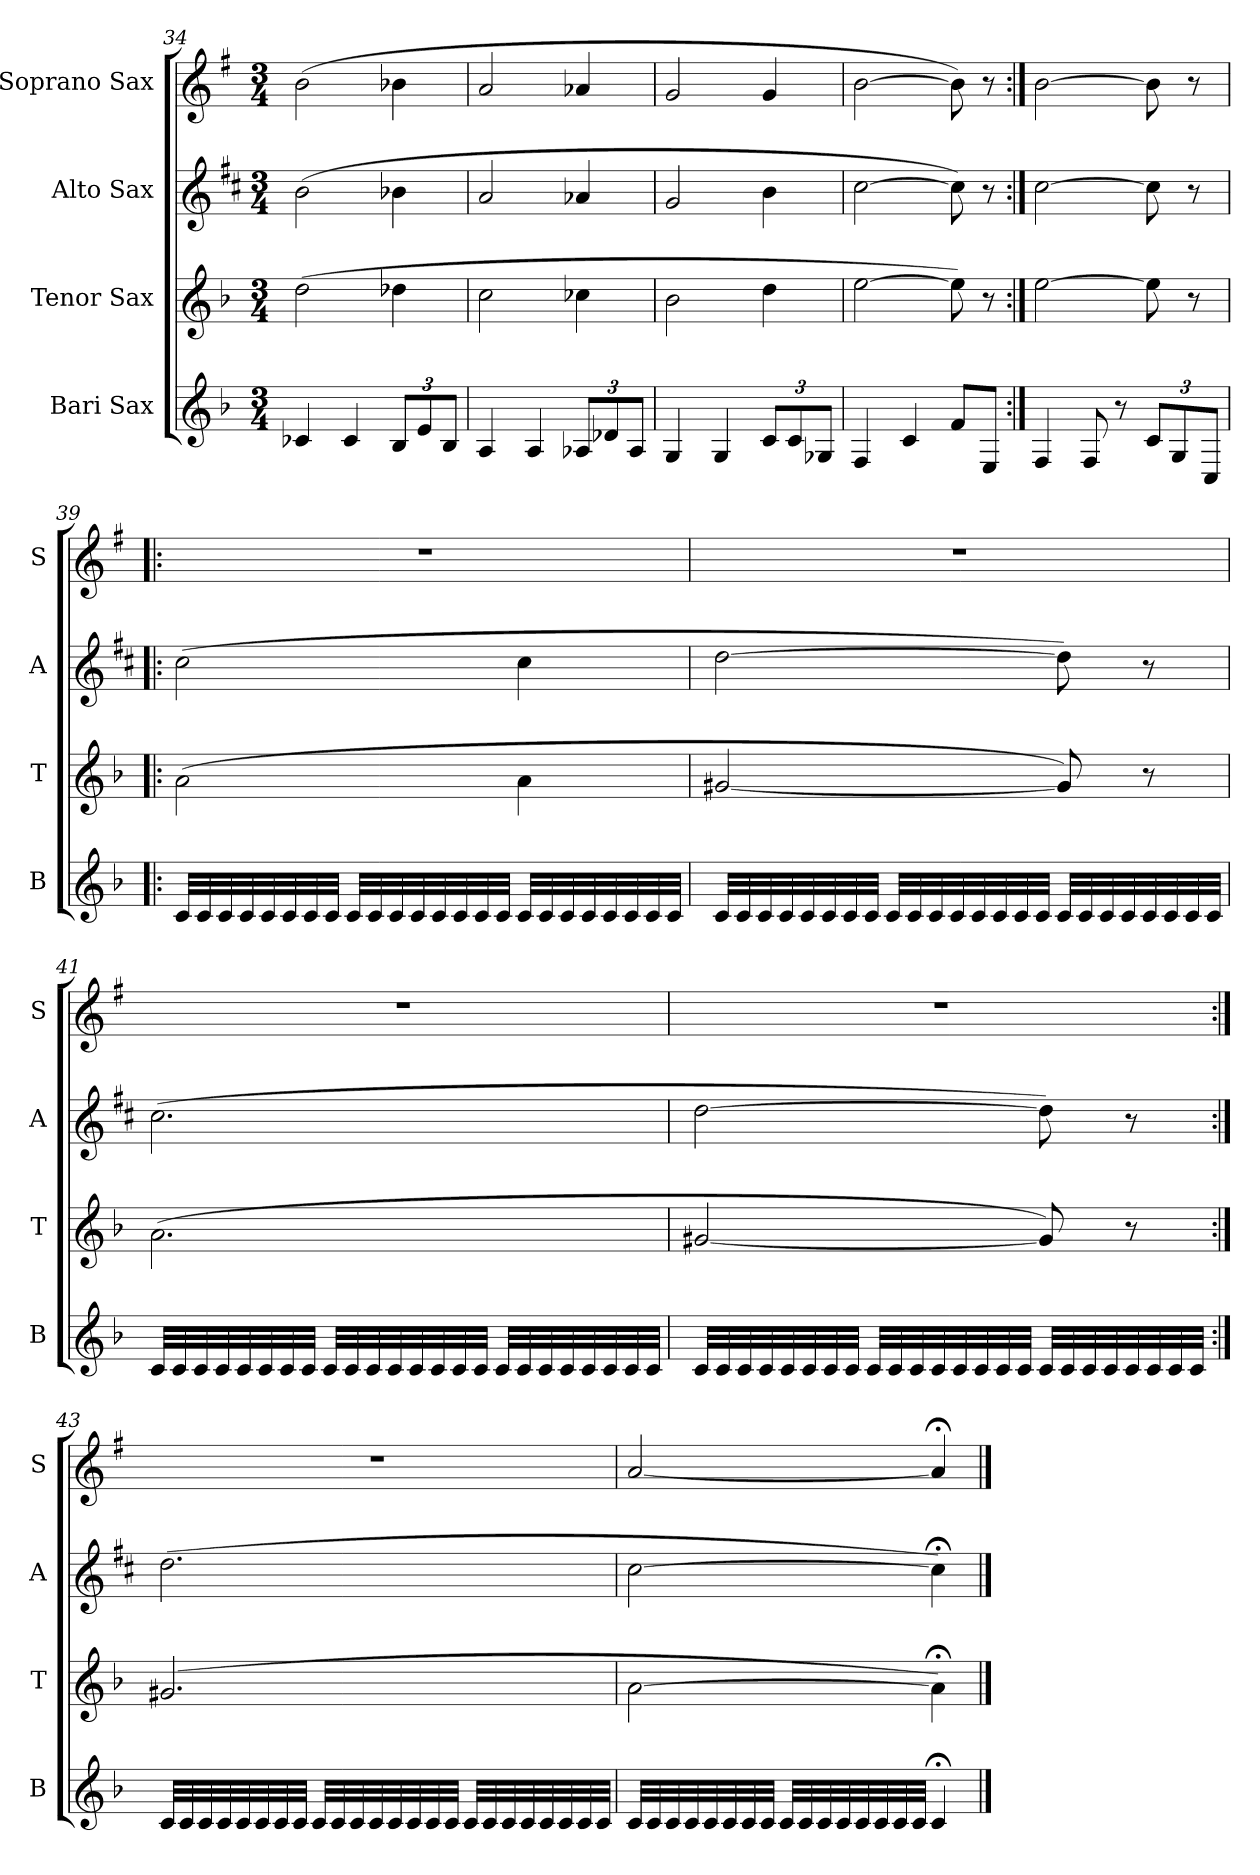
**kern	**kern	**kern	**kern
*part4	*part3	*part2	*part1
*staff4	*staff3	*staff2	*staff1
*I"Bari Sax	*I"Tenor Sax	*I"Alto Sax	*I"Soprano Sax
*I'B	*I'T	*I'A	*I'S
*clefG2	*clefG2	*clefG2	*clefG2
*ITrd12c21	*ITrd8c14	*ITrd5c9	*ITrd1c2
*k[b-]	*k[b-]	*k[b-]	*k[b-]
*F:	*F:	*F:	*F:
*M3/4	*M3/4	*M3/4	*M3/4
=34	=34	=34	=34
4C-X/	(<2d\	(>2d\	(>2a\
4C-/	.	.	.
12BB-/L	4d-X\	4d-X\	4a-X\
12E/	.	.	.
12BB-/J	.	.	.
=35	=35	=35	=35
4AA/	2c\	2c/	2g/
4AA/	.	.	.
12AA-X/L	4c-X\	4c-X/	4g-X/
12D-X/	.	.	.
12AA-/J	.	.	.
=36	=36	=36	=36
4GG/	2B-\	2B-/	2f/
4GG/	.	.	.
12C/L	4d\	4d\	4f/
12C/	.	.	.
12GG-X/J	.	.	.
=37	=37	=37	=37
4FF/	[2e\	[2e\	[2a\
4C/	.	.	.
8F/L	8e\])	8e\])	8a\])
8EE/J	8r	8r	8r
=38:|!	=38:|!	=38:|!	=38:|!
4FF/	[2e\	[2e\	[2a\
8FF/	.	.	.
8r	.	.	.
12C/L	8e\]	8e\]	8a\]
12GG/	.	.	.
.	8r	8r	8r
12CC/J	.	.	.
!!LO:PB:g=z
=39!|:	=39!|:	=39!|:	=39!|:
32C/LLL	(>2A\	(>2e\	2.r
32C/	.	.	.
32C/	.	.	.
32C/	.	.	.
32C/	.	.	.
32C/	.	.	.
32C/	.	.	.
32C/JJJ	.	.	.
32C/LLL	.	.	.
32C/	.	.	.
32C/	.	.	.
32C/	.	.	.
32C/	.	.	.
32C/	.	.	.
32C/	.	.	.
32C/JJJ	.	.	.
32C/LLL	4A\	4e\	.
32C/	.	.	.
32C/	.	.	.
32C/	.	.	.
32C/	.	.	.
32C/	.	.	.
32C/	.	.	.
32C/JJJ	.	.	.
=40	=40	=40	=40
32C/LLL	[2G#X/	[2f\	2.r
32C/	.	.	.
32C/	.	.	.
32C/	.	.	.
32C/	.	.	.
32C/	.	.	.
32C/	.	.	.
32C/JJJ	.	.	.
32C/LLL	.	.	.
32C/	.	.	.
32C/	.	.	.
32C/	.	.	.
32C/	.	.	.
32C/	.	.	.
32C/	.	.	.
32C/JJJ	.	.	.
32C/LLL	8G#/])	8f\])	.
32C/	.	.	.
32C/	.	.	.
32C/	.	.	.
32C/	8r	8r	.
32C/	.	.	.
32C/	.	.	.
32C/JJJ	.	.	.
=41	=41	=41	=41
32C/LLL	(>2.A\	(>2.e\	2.r
32C/	.	.	.
32C/	.	.	.
32C/	.	.	.
32C/	.	.	.
32C/	.	.	.
32C/	.	.	.
32C/JJJ	.	.	.
32C/LLL	.	.	.
32C/	.	.	.
32C/	.	.	.
32C/	.	.	.
32C/	.	.	.
32C/	.	.	.
32C/	.	.	.
32C/JJJ	.	.	.
32C/LLL	.	.	.
32C/	.	.	.
32C/	.	.	.
32C/	.	.	.
32C/	.	.	.
32C/	.	.	.
32C/	.	.	.
32C/JJJ	.	.	.
=42	=42	=42	=42
32C/LLL	[2G#X/	[2f\	2.r
32C/	.	.	.
32C/	.	.	.
32C/	.	.	.
32C/	.	.	.
32C/	.	.	.
32C/	.	.	.
32C/JJJ	.	.	.
32C/LLL	.	.	.
32C/	.	.	.
32C/	.	.	.
32C/	.	.	.
32C/	.	.	.
32C/	.	.	.
32C/	.	.	.
32C/JJJ	.	.	.
32C/LLL	8G#/])	8f\])	.
32C/	.	.	.
32C/	.	.	.
32C/	.	.	.
32C/	8r	8r	.
32C/	.	.	.
32C/	.	.	.
32C/JJJ	.	.	.
=43:|!	=43:|!	=43:|!	=43:|!
32C/LLL	(2.G#X/	(>2.f\	2.r
32C/	.	.	.
32C/	.	.	.
32C/	.	.	.
32C/	.	.	.
32C/	.	.	.
32C/	.	.	.
32C/JJJ	.	.	.
32C/LLL	.	.	.
32C/	.	.	.
32C/	.	.	.
32C/	.	.	.
32C/	.	.	.
32C/	.	.	.
32C/	.	.	.
32C/JJJ	.	.	.
32C/LLL	.	.	.
32C/	.	.	.
32C/	.	.	.
32C/	.	.	.
32C/	.	.	.
32C/	.	.	.
32C/	.	.	.
32C/JJJ	.	.	.
=44	=44	=44	=44
32C/LLL	[2A\	[2e\	[2g/
32C/	.	.	.
32C/	.	.	.
32C/	.	.	.
32C/	.	.	.
32C/	.	.	.
32C/	.	.	.
32C/JJJ	.	.	.
32C/LLL	.	.	.
32C/	.	.	.
32C/	.	.	.
32C/	.	.	.
32C/	.	.	.
32C/	.	.	.
32C/	.	.	.
32C/JJJ	.	.	.
4C;</	4A;<\])	4e;<\])	4g;</]
==	==	==	==
*-	*-	*-	*-
